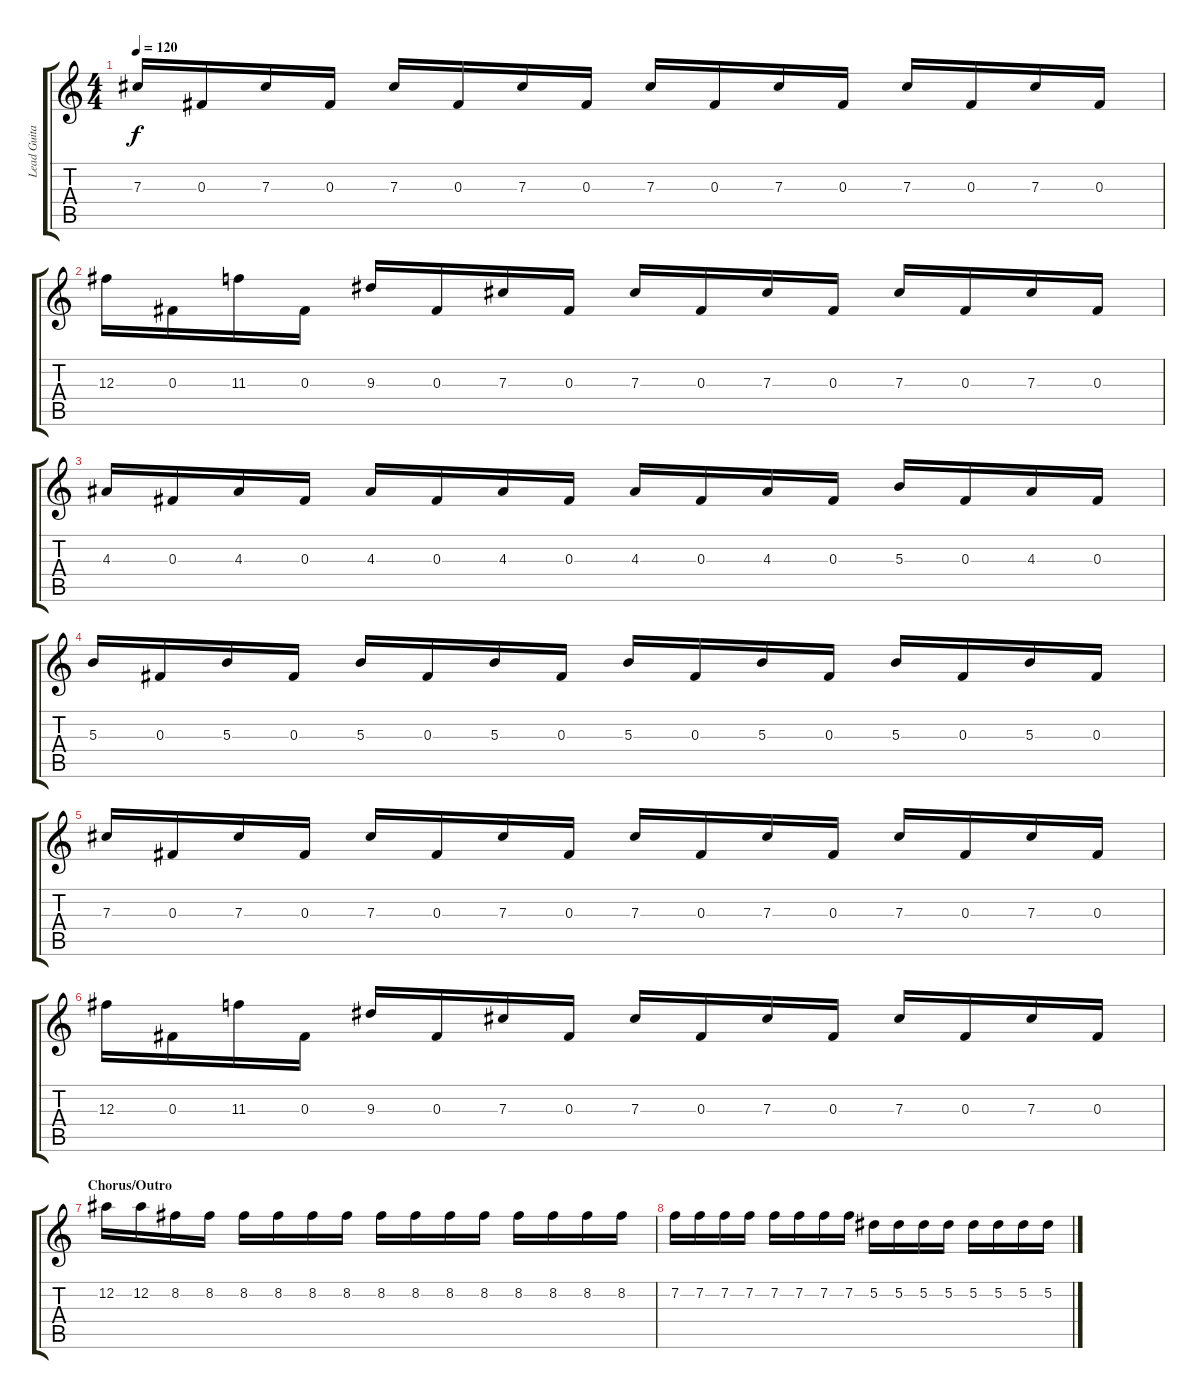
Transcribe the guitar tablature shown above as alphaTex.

\track ("Lead Guitar III" "Lead Guita") {instrument distortionguitar}
\staff {score tabs}
\tuning (Eb4 Bb3 Gb3 Db3 Ab2 Eb2) {hide}
\ts (4 4)
\tempo 120
\clef g2
\ks c
7.3.16{dy f} 0.3.16 7.3.16 0.3.16 7.3.16 0.3.16 7.3.16 0.3.16 7.3.16 0.3.16 7.3.16 0.3.16 7.3.16 0.3.16 7.3.16 0.3.16 |
12.3.16 0.3.16 11.3.16 0.3.16 9.3.16 0.3.16 7.3.16 0.3.16 7.3.16 0.3.16 7.3.16 0.3.16 7.3.16 0.3.16 7.3.16 0.3.16 |
4.3.16 0.3.16 4.3.16 0.3.16 4.3.16 0.3.16 4.3.16 0.3.16 4.3.16 0.3.16 4.3.16 0.3.16 5.3.16 0.3.16 4.3.16 0.3.16 |
5.3.16 0.3.16 5.3.16 0.3.16 5.3.16 0.3.16 5.3.16 0.3.16 5.3.16 0.3.16 5.3.16 0.3.16 5.3.16 0.3.16 5.3.16 0.3.16 |
7.3.16 0.3.16 7.3.16 0.3.16 7.3.16 0.3.16 7.3.16 0.3.16 7.3.16 0.3.16 7.3.16 0.3.16 7.3.16 0.3.16 7.3.16 0.3.16 |
12.3.16 0.3.16 11.3.16 0.3.16 9.3.16 0.3.16 7.3.16 0.3.16 7.3.16 0.3.16 7.3.16 0.3.16 7.3.16 0.3.16 7.3.16 0.3.16 |
\section ("" "Chorus/Outro")
12.2.16 12.2.16 8.2.16 8.2.16 8.2.16 8.2.16 8.2.16 8.2.16 8.2.16 8.2.16 8.2.16 8.2.16 8.2.16 8.2.16 8.2.16 8.2.16 |
7.2.16 7.2.16 7.2.16 7.2.16 7.2.16 7.2.16 7.2.16 7.2.16 5.2.16 5.2.16 5.2.16 5.2.16 5.2.16 5.2.16 5.2.16 5.2.16
